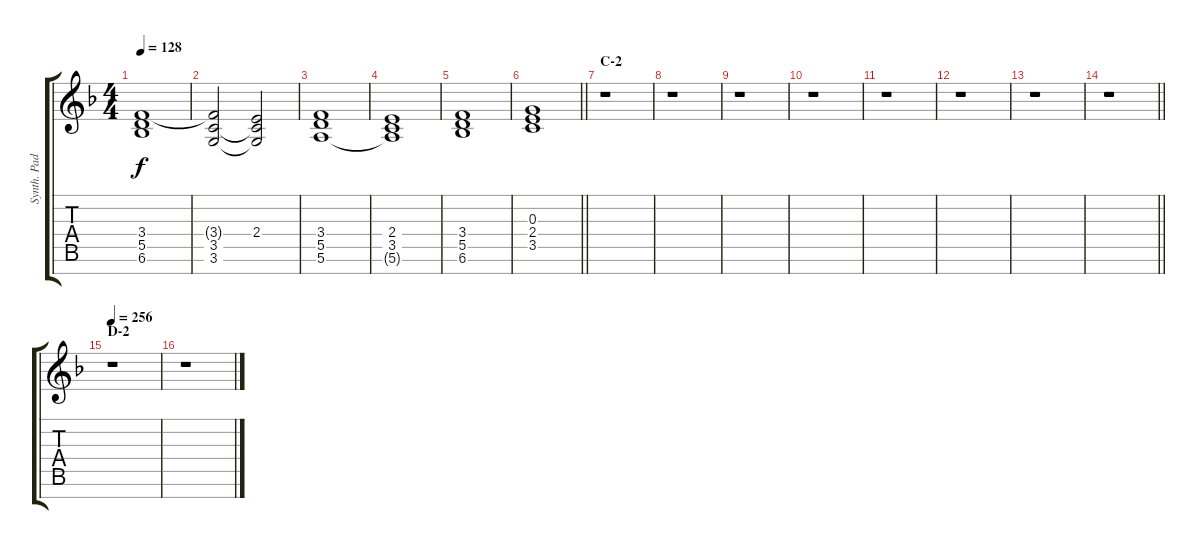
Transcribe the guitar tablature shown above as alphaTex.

\track ("Synth. Pad" "Synth. Pad") {instrument pad2warm}
\staff {score tabs}
\tuning (E5 B4 G4 D4 A3 E3 B2) {hide}
\ts (4 4)
\tempo 128
\clef g2
\ks f
(3.4 5.5 6.6).1{dy f} |
(3.4{t} 3.5 3.6).2 (2.4 3.5{t} 3.6{t}).2 |
(3.4 5.5 5.6).1 |
(2.4 3.5 5.6{t}).1 |
(3.4 5.5 6.6).1 |
\barLineRight lightlight
(0.3 2.4 3.5).1 |
\section ("" "C-2")
r.1 |
r.1 |
r.1 |
r.1 |
r.1 |
r.1 |
r.1 |
\barLineRight lightlight
r.1 |
\section ("" "D-2")
\tempo 256
r.1 |
r.1
